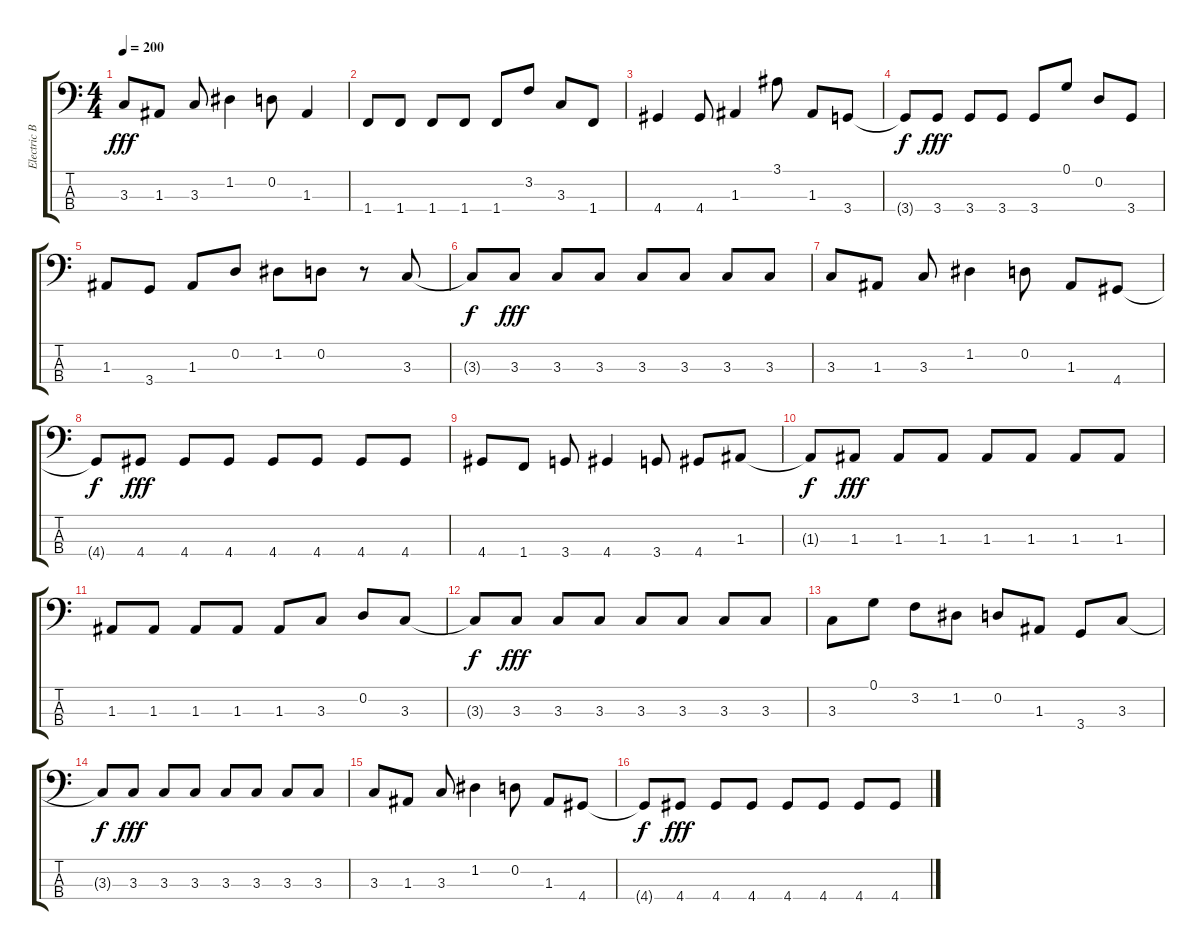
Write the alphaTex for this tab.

\track ("Electric Bass" "Electric B") {instrument electricbassfinger}
\staff {score tabs}
\tuning (G2 D2 A1 E1) {hide}
\ts (4 4)
\tempo 200
\clef f4
\ks c
3.3.8{dy fff} 1.3.8 3.3.8 1.2.4 0.2.8 1.3.4 |
1.4.8 1.4.8 1.4.8 1.4.8 1.4.8 3.2.8 3.3.8 1.4.8 |
4.4.4 4.4.8 1.3.4 3.1.8 1.3.8 3.4.8 |
3.4{t}.8{dy f} 3.4.8{dy fff} 3.4.8 3.4.8 3.4.8 0.1.8 0.2.8 3.4.8 |
1.3.8 3.4.8 1.3.8 0.2.8 1.2.8 0.2.8 r.8 3.3.8 |
3.3{t}.8{dy f} 3.3.8{dy fff} 3.3.8 3.3.8 3.3.8 3.3.8 3.3.8 3.3.8 |
3.3.8 1.3.8 3.3.8 1.2.4 0.2.8 1.3.8 4.4.8 |
4.4{t}.8{dy f} 4.4.8{dy fff} 4.4.8 4.4.8 4.4.8 4.4.8 4.4.8 4.4.8 |
4.4.8 1.4.8 3.4.8 4.4.4 3.4.8 4.4.8 1.3.8 |
1.3{t}.8{dy f} 1.3.8{dy fff} 1.3.8 1.3.8 1.3.8 1.3.8 1.3.8 1.3.8 |
1.3.8 1.3.8 1.3.8 1.3.8 1.3.8 3.3.8 0.2.8 3.3.8 |
3.3{t}.8{dy f} 3.3.8{dy fff} 3.3.8 3.3.8 3.3.8 3.3.8 3.3.8 3.3.8 |
3.3.8 0.1.8 3.2.8 1.2.8 0.2.8 1.3.8 3.4.8 3.3.8 |
3.3{t}.8{dy f} 3.3.8{dy fff} 3.3.8 3.3.8 3.3.8 3.3.8 3.3.8 3.3.8 |
3.3.8 1.3.8 3.3.8 1.2.4 0.2.8 1.3.8 4.4.8 |
4.4{t}.8{dy f} 4.4.8{dy fff} 4.4.8 4.4.8 4.4.8 4.4.8 4.4.8 4.4.8
